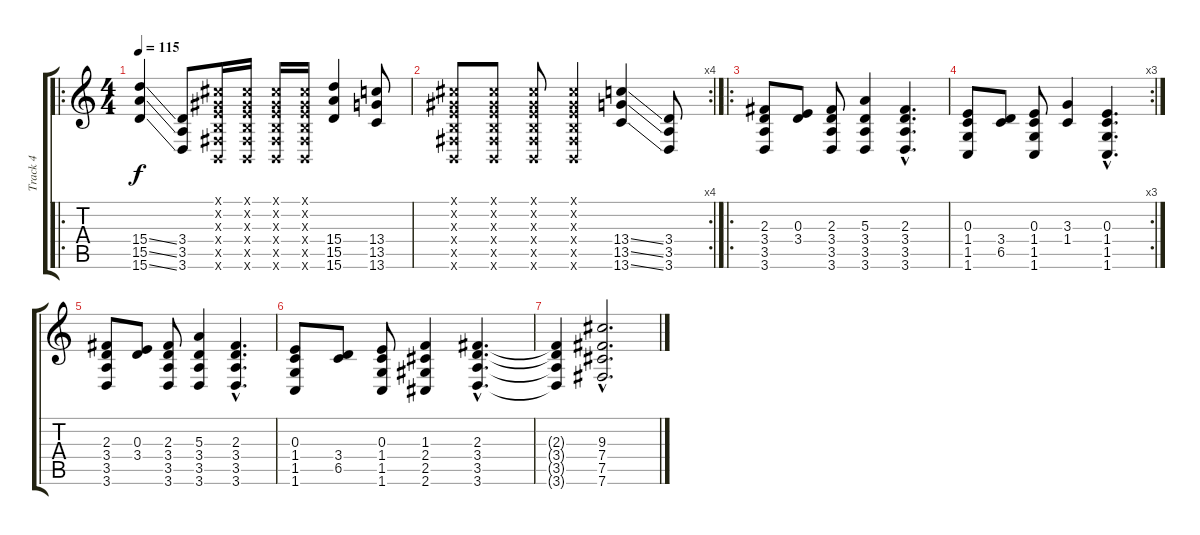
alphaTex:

\track ("Track 4" "Track 4") {instrument distortionguitar}
\staff {score tabs}
\tuning (Db4 Ab3 E3 B2 Gb2 B1) {hide}
\ro
\ts (4 4)
\tempo 115
\clef g2
\ks c
(15.4{ss} 15.5{ss} 15.6{ss}).4{dy f} (3.4 3.5 3.6).8 (0.1{x} 0.2{x} 0.3{x} 0.4{x} 0.5{x} 0.6{x}).16{balance 16} (0.1{x} 0.2{x} 0.3{x} 0.4{x} 0.5{x} 0.6{x}).16{balance 12} (0.1{x} 0.2{x} 0.3{x} 0.4{x} 0.5{x} 0.6{x}).16{balance 6} (0.1{x} 0.2{x} 0.3{x} 0.4{x} 0.5{x} 0.6{x}).16{balance 2} (15.4 15.5 15.6).4{balance 2} (13.4 13.5 13.6).8 |
\rc 4
(0.1{x} 0.2{x} 0.3{x} 0.4{x} 0.5{x} 0.6{x}).8 (0.1{x} 0.2{x} 0.3{x} 0.4{x} 0.5{x} 0.6{x}).8 (0.1{x} 0.2{x} 0.3{x} 0.4{x} 0.5{x} 0.6{x}).8 (0.1{x} 0.2{x} 0.3{x} 0.4{x} 0.5{x} 0.6{x}).4 (13.4{ss} 13.5{ss} 13.6{ss}).4 (3.4 3.5 3.6).8 |
\ro
(2.3 3.4 3.5 3.6).8 (0.3 3.4).8 (2.3 3.4 3.5 3.6).8 (5.3 3.4 3.5 3.6).4 (2.3{hac} 3.4{hac} 3.5{hac} 3.6{hac}).4{d} |
\rc 3
(0.3 1.4 1.5 1.6).8 (3.4 6.5).8 (0.3 1.4 1.5 1.6).8 (3.3 1.4).4 (0.3{hac} 1.4{hac} 1.5{hac} 1.6{hac}).4{d} |
(2.3 3.4 3.5 3.6).8 (0.3 3.4).8 (2.3 3.4 3.5 3.6).8 (5.3 3.4 3.5 3.6).4 (2.3{hac} 3.4{hac} 3.5{hac} 3.6{hac}).4{d} |
(0.3 1.4 1.5 1.6).8 (3.4 6.5).8 (0.3 1.4 1.5 1.6).8 (1.3 2.4 2.5 2.6).4 (2.3{hac} 3.4{hac} 3.5{hac} 3.6{hac}).4{d} |
(2.3{t} 3.4{t} 3.5{t} 3.6{t}).4 (9.3{hac} 7.4{hac} 7.5{hac} 7.6{hac}).2{d}
